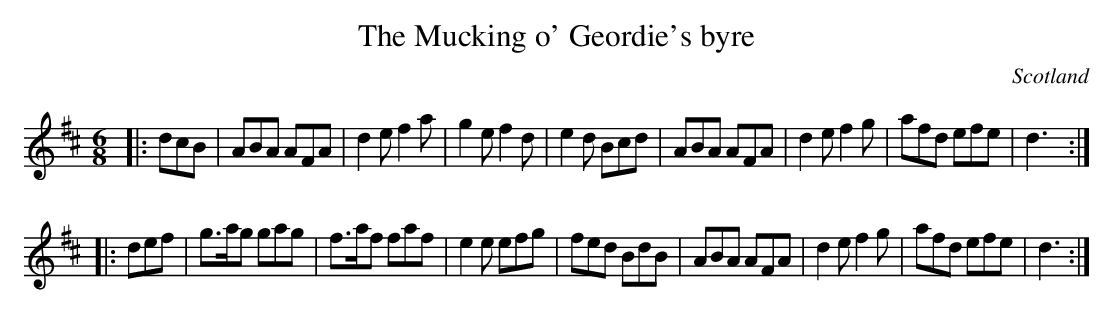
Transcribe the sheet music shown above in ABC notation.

X:1
T:Mucking o' Geordie's byre, The
O:Scotland
M:6/8
K:D
|:dcB|ABA AFA|d2e f2a|g2e f2d|e2d Bcd|\
ABA AFA|d2e f2g|afd efe|d3:|*
|:def|g>ag gag|f>af faf|e2e efg|fed BdB|\
ABA AFA|d2e f2g|afd efe|d3:|**
